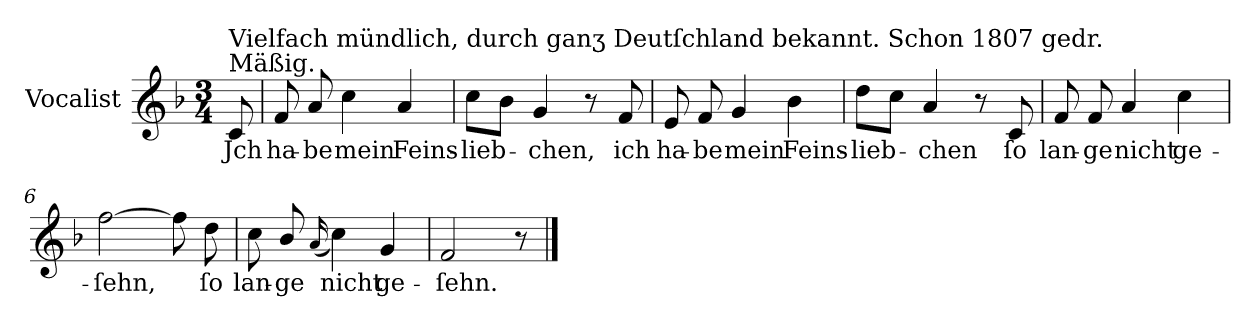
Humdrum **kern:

**kern	**text
*part1	*part1
*staff1	*staff1
*I"Vocalist	*
*k[b-]	*
*F:	*
*M3/4	*
=	=
!LO:TX:a:t=Mäßig.	!
!LO:TX:a:t=Vielfach mündlich, durch ganʒ Deutſchland bekannt. Schon 1807 gedr.	!
8c	Jch
=1	=1
8f	ha-
8a	-be
4cc	mein
4a	Feins-
=2	=2
8ccL	-lieb-
8b-J	.
4g	-chen,
8r	.
8f	ich
=3	=3
8e	ha-
8f	-be
4g	mein
4b-	Feins-
=4	=4
8ddL	-lieb-
8ccJ	.
4a	-chen
8r	.
8c	ſo
=5	=5
8f	lan-
8f	-ge
4a	nicht
4cc	ge-
=6	=6
[2ff	-ſehn,
8ff]	.
8dd	ſo
=7	=7
8cc	lan-
8b-/	-ge
(16qqa	.
4cc)	nicht
4g	ge-
=8	=8
2f	-ſehn.
8r	.
==	==
*-	*-
